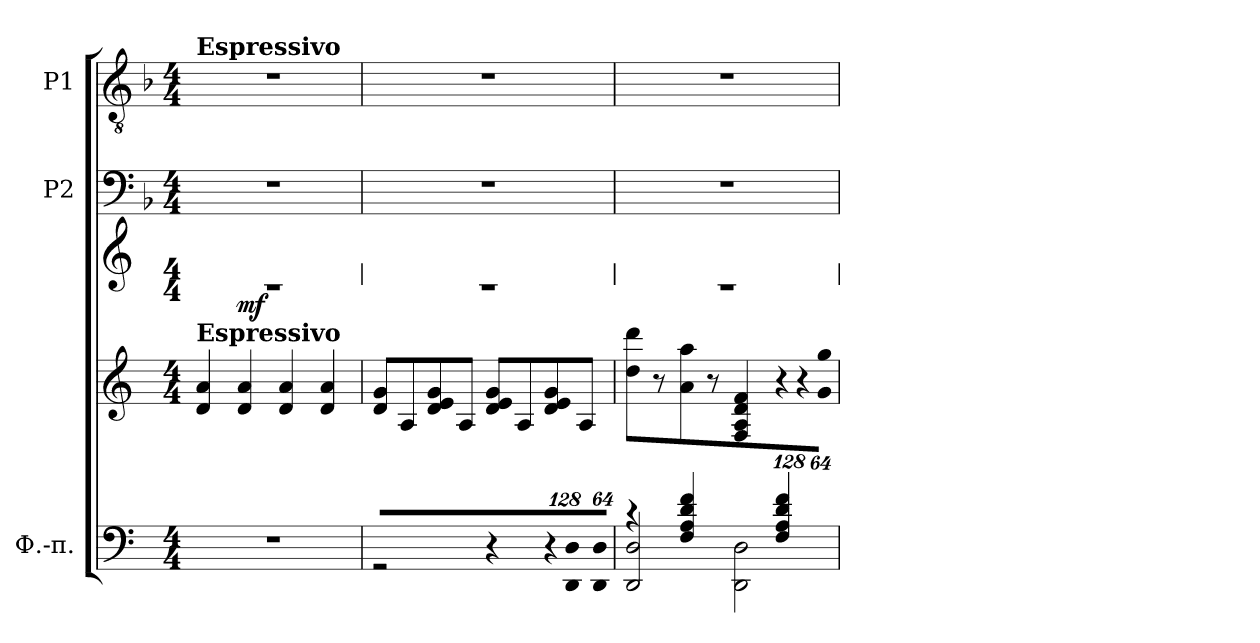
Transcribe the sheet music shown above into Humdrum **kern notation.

**kern	**kern	**kern	**dynam	**kern	**kern
*part3	*part3	*part3	*part3	*part2	*part1
*staff5	*staff4	*staff3	*staff3/4/5	*staff2	*staff1
*I"Ф.-п.	*	*	*	*I"P2	*I"P1
!!LO:PB:g=z
*	*	*stria0	*	*	*
*clefF4	*clefG2	*clefG2	*	*clefF4	*clefGv2
*	*	*	*	*	*ITrd7c12
*k[]	*k[]	*k[]	*	*k[b-]	*k[b-]
*C:	*C:	*C:	*	*F:	*F:
*M4/4	*M4/4	*M4/4	*	*M4/4	*M4/4
=1	=1	=1	=1	=1	=1
!	!	!	!	!	!LO:TX:a:B:t=Espressivo
!	!LO:TX:a:B:t=Espressivo	!	!	!	!
1r	4di/ 4ai	1r	.	1r	1r
.	4di/ 4ai	.	mf	.	.
.	4di/ 4ai	.	.	.	.
.	4di/ 4ai	.	.	.	.
=2	=2	=2	=2	=2	=2
2r	8di/ 8giL	1r	.	1r	1r
.	8Ai/	.	.	.	.
.	8di/ 8ei 8gi	.	.	.	.
.	8Ai/J	.	.	.	.
4r	8di/ 8ei 8giL	.	.	.	.
.	8Ai/	.	.	.	.
*Xbrackettup	*	*	*	*	*
!LO:N:vis=8	!	!	!	!	!
1024%85r	8di/ 8ei 8gi	.	.	.	.
!LO:N:vis=8	!	!	!	!	!
1024%85DDi/ 1024%85Di	.	.	.	.	.
.	8Ai/J	.	.	.	.
!LO:N:vis=8	!	!	!	!	!
512%43DDi/ 512%43DiJ	.	.	.	.	.
=3	=3	=3	=3	=3	=3
*^	*^	*	*	*	*
4r	2DDi/ 2Di	8ddi\ 8dddi	2ryy	1r	.	1r	1r
.	.	8r	.	.	.	.	.
4Fi/ 4Ai 4di 4fi	.	8ai\ 8aai	.	.	.	.	.
.	.	8r	.	.	.	.	.
4ryy	2DDi\ 2Di	4ryy	4Fi/ 4Ai 4di 4fi	.	.	.	.
*	*	*Xbrackettup	*	*	*	*	*
!	!	!LO:N:vis=8	!	!	!	!	!
4Fi/ 4Ai 4di 4fi	.	1024%85r	4ryy	.	.	.	.
!	!	!LO:N:vis=8	!	!	!	!	!
.	.	1024%85r	.	.	.	.	.
!	!	!LO:N:vis=8	!	!	!	!	!
.	.	512%43gi\ 512%43ggiJ	.	.	.	.	.
*v	*v	*	*	*	*	*	*
*	*v	*v	*	*	*	*
=	=	=	=	=	=
*-	*-	*-	*-	*-	*-
